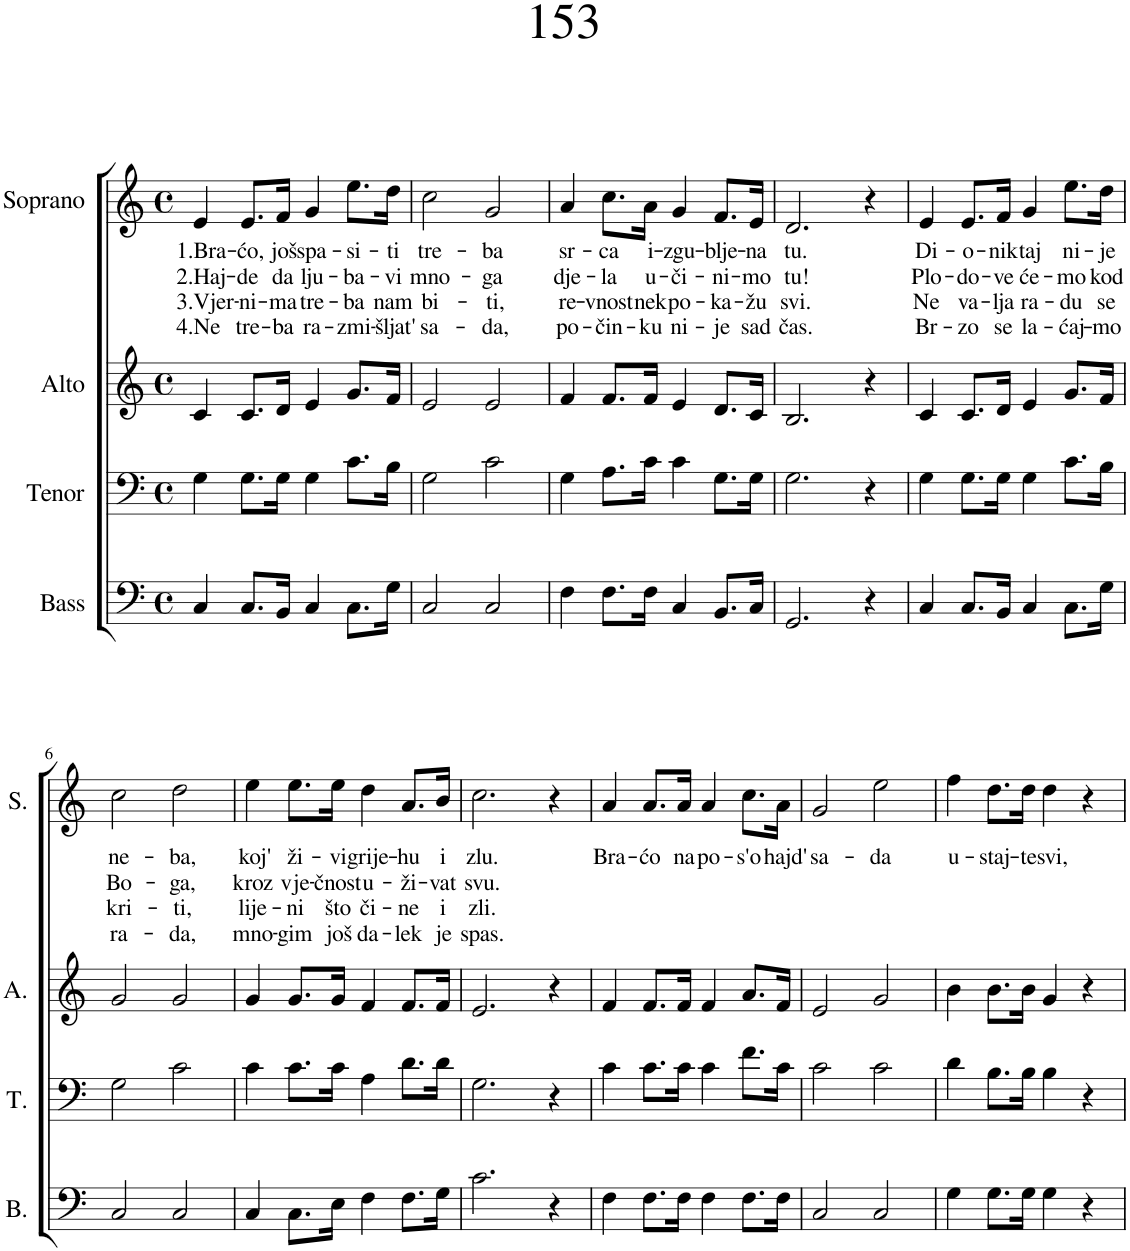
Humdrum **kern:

**kern	**kern	**kern	**kern	**text	**text	**text	**text
*part4	*part3	*part2	*part1	*part1	*part1	*part1	*part1
*staff4	*staff3	*staff2	*staff1	*staff1	*staff1	*staff1	*staff1
*I"Bass	*I"Tenor	*I"Alto	*I"Soprano	*	*	*	*
*I'B.	*I'T.	*I'A.	*I'S.	*	*	*	*
*clefF4	*clefF4	*clefG2	*clefG2	*	*	*	*
*k[]	*k[]	*k[]	*k[]	*	*	*	*
*M4/4	*M4/4	*M4/4	*M4/4	*	*	*	*
*met(c)	*met(c)	*met(c)	*met(c)	*	*	*	*
=1	=1	=1	=1	=1	=1	=1	=1
!	!	!	!	!LO:LY:b	!LO:LY:b	!LO:LY:b	!LO:LY:b
4C/	4G\	4c/	4e/	1.Bra-	2.Haj-	3.Vjer-	4.Ne
!	!	!	!	!LO:LY:b	!LO:LY:b	!LO:LY:b	!LO:LY:b
8.C/L	8.G\L	8.c/L	8.e/L	-ćo,	-de	-ni-	tre-
!	!	!	!	!LO:LY:b	!LO:LY:b	!LO:LY:b	!LO:LY:b
16BB/Jk	16G\Jk	16d/Jk	16f/Jk	još	da	-ma	-ba
!	!	!	!	!LO:LY:b	!LO:LY:b	!LO:LY:b	!LO:LY:b
4C/	4G\	4e/	4g/	spa-	lju-	tre-	ra-
!	!	!	!	!LO:LY:b	!LO:LY:b	!LO:LY:b	!LO:LY:b
8.C\L	8.c\L	8.g/L	8.ee\L	-si-	-ba-	-ba	-zmi-
!	!	!	!	!LO:LY:b	!LO:LY:b	!LO:LY:b	!LO:LY:b
16G\Jk	16B\Jk	16f/Jk	16dd\Jk	-ti	-vi	nam	-šljat'
=2	=2	=2	=2	=2	=2	=2	=2
!	!	!	!	!LO:LY:b	!LO:LY:b	!LO:LY:b	!LO:LY:b
2C/	2G\	2e/	2cc\	tre-	mno-	bi-	sa-
!	!	!	!	!LO:LY:b	!LO:LY:b	!LO:LY:b	!LO:LY:b
2C/	2c\	2e/	2g/	-ba	-ga	-ti,	-da,
=3	=3	=3	=3	=3	=3	=3	=3
!	!	!	!	!LO:LY:b	!LO:LY:b	!LO:LY:b	!LO:LY:b
4F\	4G\	4f/	4a/	sr-	dje-	re-	po-
!	!	!	!	!LO:LY:b	!LO:LY:b	!LO:LY:b	!LO:LY:b
8.F\L	8.A\L	8.f/L	8.cc\L	-ca	-la	-vnost	-čin-
!	!	!	!	!LO:LY:b	!LO:LY:b	!LO:LY:b	!LO:LY:b
16F\Jk	16c\Jk	16f/Jk	16a\Jk	i-	u-	nek	-ku
!	!	!	!	!LO:LY:b	!LO:LY:b	!LO:LY:b	!LO:LY:b
4C/	4c\	4e/	4g/	-zgu-	-či-	po-	ni-
!	!	!	!	!LO:LY:b	!LO:LY:b	!LO:LY:b	!LO:LY:b
8.BB/L	8.G\L	8.d/L	8.f/L	-blje-	-ni-	-ka-	-je
!	!	!	!	!LO:LY:b	!LO:LY:b	!LO:LY:b	!LO:LY:b
16C/Jk	16G\Jk	16c/Jk	16e/Jk	-na	-mo	-žu	sad
=4	=4	=4	=4	=4	=4	=4	=4
!	!	!	!	!LO:LY:b	!LO:LY:b	!LO:LY:b	!LO:LY:b
2.GG/	2.G\	2.B/	2.d/	tu.	tu!	svi.	čas.
4r	4r	4r	4r	.	.	.	.
=5	=5	=5	=5	=5	=5	=5	=5
!	!	!	!	!LO:LY:b	!LO:LY:b	!LO:LY:b	!LO:LY:b
4C/	4G\	4c/	4e/	Di-	Plo-	Ne	Br-
!	!	!	!	!LO:LY:b	!LO:LY:b	!LO:LY:b	!LO:LY:b
8.C/L	8.G\L	8.c/L	8.e/L	-o-	-do-	va-	-zo
!	!	!	!	!LO:LY:b	!LO:LY:b	!LO:LY:b	!LO:LY:b
16BB/Jk	16G\Jk	16d/Jk	16f/Jk	-nik	-ve	-lja	se
!	!	!	!	!LO:LY:b	!LO:LY:b	!LO:LY:b	!LO:LY:b
4C/	4G\	4e/	4g/	taj	će-	ra-	la-
!	!	!	!	!LO:LY:b	!LO:LY:b	!LO:LY:b	!LO:LY:b
8.C\L	8.c\L	8.g/L	8.ee\L	ni-	-mo	-du	-ćaj-
!	!	!	!	!LO:LY:b	!LO:LY:b	!LO:LY:b	!LO:LY:b
16G\Jk	16B\Jk	16f/Jk	16dd\Jk	-je	kod	se	-mo
!!LO:LB:g=z
=6	=6	=6	=6	=6	=6	=6	=6
!	!	!	!	!LO:LY:b	!LO:LY:b	!LO:LY:b	!LO:LY:b
2C/	2G\	2g/	2cc\	ne-	Bo-	kri-	ra-
!	!	!	!	!LO:LY:b	!LO:LY:b	!LO:LY:b	!LO:LY:b
2C/	2c\	2g/	2dd\	-ba,	-ga,	-ti,	-da,
=7	=7	=7	=7	=7	=7	=7	=7
!	!	!	!	!LO:LY:b	!LO:LY:b	!LO:LY:b	!LO:LY:b
4C/	4c\	4g/	4ee\	koj'	kroz	lije-	mno-
!	!	!	!	!LO:LY:b	!LO:LY:b	!LO:LY:b	!LO:LY:b
8.C\L	8.c\L	8.g/L	8.ee\L	ži-	vje-	-ni	-gim
!	!	!	!	!LO:LY:b	!LO:LY:b	!LO:LY:b	!LO:LY:b
16E\Jk	16c\Jk	16g/Jk	16ee\Jk	-vi	-čnost	što	još
!	!	!	!	!LO:LY:b	!LO:LY:b	!LO:LY:b	!LO:LY:b
4F\	4A\	4f/	4dd\	grije-	u-	či-	da-
!	!	!	!	!LO:LY:b	!LO:LY:b	!LO:LY:b	!LO:LY:b
8.F\L	8.d\L	8.f/L	8.a/L	-hu	-ži-	-ne	-lek
!	!	!	!	!LO:LY:b	!LO:LY:b	!LO:LY:b	!LO:LY:b
16G\Jk	16d\Jk	16f/Jk	16b/Jk	i	-vat	i	je
=8	=8	=8	=8	=8	=8	=8	=8
!	!	!	!	!LO:LY:b	!LO:LY:b	!LO:LY:b	!LO:LY:b
2.c\	2.G\	2.e/	2.cc\	zlu.	svu.	zli.	spas.
4r	4r	4r	4r	.	.	.	.
=9	=9	=9	=9	=9	=9	=9	=9
!	!	!	!	!LO:LY:b	!	!	!
4F\	4c\	4f/	4a/	Bra-	.	.	.
!	!	!	!	!LO:LY:b	!	!	!
8.F\L	8.c\L	8.f/L	8.a/L	-ćo	.	.	.
!	!	!	!	!LO:LY:b	!	!	!
16F\Jk	16c\Jk	16f/Jk	16a/Jk	na	.	.	.
!	!	!	!	!LO:LY:b	!	!	!
4F\	4c\	4f/	4a/	po-	.	.	.
!	!	!	!	!LO:LY:b	!	!	!
8.F\L	8.f\L	8.a/L	8.cc\L	-s'o	.	.	.
!	!	!	!	!LO:LY:b	!	!	!
16F\Jk	16c\Jk	16f/Jk	16a\Jk	hajd'	.	.	.
=10	=10	=10	=10	=10	=10	=10	=10
!	!	!	!	!LO:LY:b	!	!	!
2C/	2c\	2e/	2g/	sa-	.	.	.
!	!	!	!	!LO:LY:b	!	!	!
2C/	2c\	2g/	2ee\	-da	.	.	.
=11	=11	=11	=11	=11	=11	=11	=11
!	!	!	!	!LO:LY:b	!	!	!
4G\	4d\	4b\	4ff\	u-	.	.	.
!	!	!	!	!LO:LY:b	!	!	!
8.G\L	8.B\L	8.b\L	8.dd\L	-staj-	.	.	.
!	!	!	!	!LO:LY:b	!	!	!
16G\Jk	16B\Jk	16b\Jk	16dd\Jk	-te	.	.	.
!	!	!	!	!LO:LY:b	!	!	!
4G\	4B\	4g/	4dd\	svi,	.	.	.
4r	4r	4r	4r	.	.	.	.
=	=	=	=	=	=	=	=
*-	*-	*-	*-	*-	*-	*-	*-
